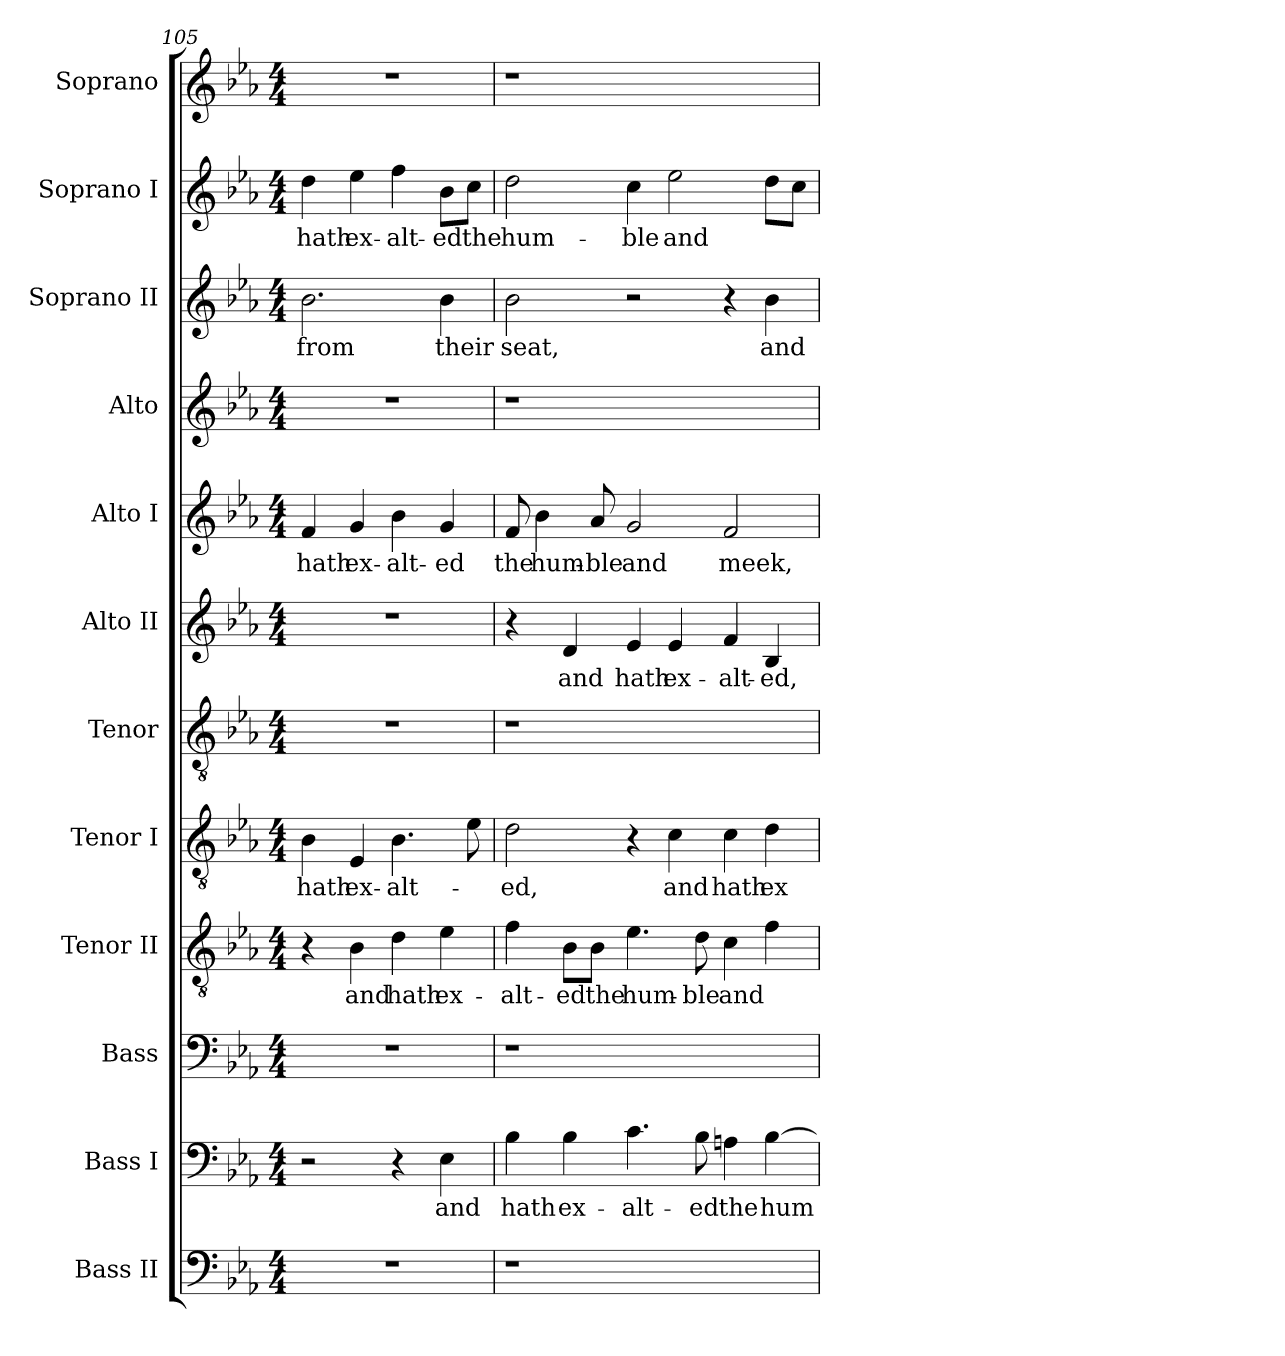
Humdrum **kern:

**kern	**kern	**text	**kern	**kern	**text	**kern	**text	**kern	**kern	**text	**kern	**text	**kern	**kern	**text	**kern	**text	**kern
*part12	*part11	*part11	*part10	*part9	*part9	*part8	*part8	*part7	*part6	*part6	*part5	*part5	*part4	*part3	*part3	*part2	*part2	*part1
*staff12	*staff11	*staff11	*staff10	*staff9	*staff9	*staff8	*staff8	*staff7	*staff6	*staff6	*staff5	*staff5	*staff4	*staff3	*staff3	*staff2	*staff2	*staff1
*I"Bass II	*I"Bass I	*	*I"Bass	*I"Tenor II	*	*I"Tenor I	*	*I"Tenor	*I"Alto II	*	*I"Alto I	*	*I"Alto	*I"Soprano II	*	*I"Soprano I	*	*I"Soprano
*I'BII	*I'BI	*	*I'B	*I'TII	*	*I'TI	*	*I'T	*I'AII	*	*I'AI	*	*I'A	*I'SII	*	*I'SI	*	*I'S
!!LO:PB:g=z
*clefF4	*clefF4	*	*clefF4	*clefGv2	*	*clefGv2	*	*clefGv2	*clefG2	*	*clefG2	*	*clefG2	*clefG2	*	*clefG2	*	*clefG2
*ITrd7c12	*	*	*ITrd7c12	*ITrd7c12	*	*ITrd7c12	*	*ITrd7c12	*	*	*	*	*	*	*	*	*	*
*k[b-e-a-]	*k[b-e-a-]	*	*k[b-e-a-]	*k[b-e-a-]	*	*k[b-e-a-]	*	*k[b-e-a-]	*k[b-e-a-]	*	*k[b-e-a-]	*	*k[b-e-a-]	*k[b-e-a-]	*	*k[b-e-a-]	*	*k[b-e-a-]
*E-:	*E-:	*	*E-:	*E-:	*	*E-:	*	*E-:	*E-:	*	*E-:	*	*E-:	*E-:	*	*E-:	*	*E-:
*M4/4	*M4/4	*	*M4/4	*M4/4	*	*M4/4	*	*M4/4	*M4/4	*	*M4/4	*	*M4/4	*M4/4	*	*M4/4	*	*M4/4
=105	=105	=105	=105	=105	=105	=105	=105	=105	=105	=105	=105	=105	=105	=105	=105	=105	=105	=105
!	!	!	!	!	!	!	!LO:LY:b:color=#000000	!	!	!	!	!	!	!	!	!	!	!
!	!	!	!	!	!	!	!	!	!	!	!	!LO:LY:b:color=#000000	!	!	!	!	!	!
!	!	!	!	!	!	!	!	!	!	!	!	!	!	!	!LO:LY:b:color=#000000	!	!	!
!	!	!	!	!	!	!	!	!	!	!	!	!	!	!	!	!	!LO:LY:b:color=#000000	!
1r	2r	.	1r	4r	.	4BB-i\	hath	1r	1r	.	4fi/	hath	1r	2.b-i\	from	4ddi\	hath	1r
!	!	!	!	!	!LO:LY:b:color=#000000	!	!	!	!	!	!	!	!	!	!	!	!	!
!	!	!	!	!	!	!	!LO:LY:b:color=#000000	!	!	!	!	!	!	!	!	!	!	!
!	!	!	!	!	!	!	!	!	!	!	!	!LO:LY:b:color=#000000	!	!	!	!	!	!
!	!	!	!	!	!	!	!	!	!	!	!	!	!	!	!	!	!LO:LY:b:color=#000000	!
.	.	.	.	4BB-i\	and	4EE-i/	ex-	.	.	.	4gi/	ex-	.	.	.	4ee-i\	ex-	.
!	!	!	!	!	!LO:LY:b:color=#000000	!	!	!	!	!	!	!	!	!	!	!	!	!
!	!	!	!	!	!	!	!LO:LY:b:color=#000000	!	!	!	!	!	!	!	!	!	!	!
!	!	!	!	!	!	!	!	!	!	!	!	!LO:LY:b:color=#000000	!	!	!	!	!	!
!	!	!	!	!	!	!	!	!	!	!	!	!	!	!	!	!	!LO:LY:b:color=#000000	!
.	4r	.	.	4Di\	hath	4.BB-i\	-alt-	.	.	.	4b-i\	-alt-	.	.	.	4ffi\	-alt-	.
!	!	!LO:LY:b:color=#000000	!	!	!	!	!	!	!	!	!	!	!	!	!	!	!	!
!	!	!	!	!	!LO:LY:b:color=#000000	!	!	!	!	!	!	!	!	!	!	!	!	!
!	!	!	!	!	!	!	!	!	!	!	!	!LO:LY:b:color=#000000	!	!	!	!	!	!
!	!	!	!	!	!	!	!	!	!	!	!	!	!	!	!LO:LY:b:color=#000000	!	!	!
!	!	!	!	!	!	!	!	!	!	!	!	!	!	!	!	!	!LO:LY:b:color=#000000	!
.	4E-i\	and	.	4E-i\	ex-	.	.	.	.	.	4gi/	-ed	.	4b-i\	their	8b-i\L	-ed	.
!	!	!	!	!	!	!	!	!	!	!	!	!	!	!	!	!	!LO:LY:b:color=#000000	!
.	.	.	.	.	.	8E-i\	.	.	.	.	.	.	.	.	.	8cci\J	the	.
=106	=106	=106	=106	=106	=106	=106	=106	=106	=106	=106	=106	=106	=106	=106	=106	=106	=106	=106
!LO:N:vis=1	!	!	!	!	!	!	!	!	!	!	!	!	!	!	!	!	!	!
!	!	!LO:LY:b:color=#000000	!LO:N:vis=1	!	!	!	!	!	!	!	!	!	!	!	!	!	!	!
!	!	!	!	!	!LO:LY:b:color=#000000	!	!	!	!	!	!	!	!	!	!	!	!	!
!	!	!	!	!	!	!	!LO:LY:b:color=#000000	!LO:N:vis=1	!	!	!	!	!	!	!	!	!	!
!	!	!	!	!	!	!	!	!	!	!	!	!LO:LY:b:color=#000000	!LO:N:vis=1	!	!	!	!	!
!	!	!	!	!	!	!	!	!	!	!	!	!	!	!	!LO:LY:b:color=#000000	!	!	!
!	!	!	!	!	!	!	!	!	!	!	!	!	!	!	!	!	!LO:LY:b:color=#000000	!LO:N:vis=1
1r	4B-i\	hath	1r	4Fi\	-alt-	2Di\	-ed,	1r	4r	.	8fi/	the	1r	2b-i\	seat,	2ddi\	hum-	1r
!	!	!	!	!	!	!	!	!	!	!	!	!LO:LY:b:color=#000000	!	!	!	!	!	!
.	.	.	.	.	.	.	.	.	.	.	4b-i\	hum-	.	.	.	.	.	.
!	!	!LO:LY:b:color=#000000	!	!	!	!	!	!	!	!	!	!	!	!	!	!	!	!
!	!	!	!	!	!LO:LY:b:color=#000000	!	!	!	!	!	!	!	!	!	!	!	!	!
!	!	!	!	!	!	!	!	!	!	!LO:LY:b:color=#000000	!	!	!	!	!	!	!	!
.	4B-i\	ex-	.	8BB-i\L	-ed	.	.	.	4di/	and	.	.	.	.	.	.	.	.
!	!	!	!	!	!LO:LY:b:color=#000000	!	!	!	!	!	!	!	!	!	!	!	!	!
!	!	!	!	!	!	!	!	!	!	!	!	!LO:LY:b:color=#000000	!	!	!	!	!	!
.	.	.	.	8BB-i\J	the	.	.	.	.	.	8a-i/	-ble	.	.	.	.	.	.
!	!	!LO:LY:b:color=#000000	!	!	!	!	!	!	!	!	!	!	!	!	!	!	!	!
!	!	!	!	!	!LO:LY:b:color=#000000	!	!	!	!	!	!	!	!	!	!	!	!	!
!	!	!	!	!	!	!	!	!	!	!LO:LY:b:color=#000000	!	!	!	!	!	!	!	!
!	!	!	!	!	!	!	!	!	!	!	!	!LO:LY:b:color=#000000	!	!	!	!	!	!
!	!	!	!	!	!	!	!	!	!	!	!	!	!	!	!	!	!LO:LY:b:color=#000000	!
.	4.ci\	-alt-	.	4.E-i\	hum-	4r	.	.	4e-i/	hath	2gi/	and	.	2r	.	4cci\	-ble	.
!	!	!	!	!	!	!	!LO:LY:b:color=#000000	!	!	!	!	!	!	!	!	!	!	!
!	!	!	!	!	!	!	!	!	!	!LO:LY:b:color=#000000	!	!	!	!	!	!	!	!
!	!	!	!	!	!	!	!	!	!	!	!	!	!	!	!	!	!LO:LY:b:color=#000000	!
.	.	.	.	.	.	4Ci\	and	.	4e-i/	ex-	.	.	.	.	.	2ee-i\	and	.
!	!	!LO:LY:b:color=#000000	!	!	!	!	!	!	!	!	!	!	!	!	!	!	!	!
!	!	!	!	!	!LO:LY:b:color=#000000	!	!	!	!	!	!	!	!	!	!	!	!	!
.	8B-i\	-ed	.	8Di\	-ble	.	.	.	.	.	.	.	.	.	.	.	.	.
!	!	!LO:LY:b:color=#000000	!	!	!	!	!	!	!	!	!	!	!	!	!	!	!	!
!	!	!	!	!	!LO:LY:b:color=#000000	!	!	!	!	!	!	!	!	!	!	!	!	!
!	!	!	!	!	!	!	!LO:LY:b:color=#000000	!	!	!	!	!	!	!	!	!	!	!
!	!	!	!	!	!	!	!	!	!	!LO:LY:b:color=#000000	!	!	!	!	!	!	!	!
!	!	!	!	!	!	!	!	!	!	!	!	!LO:LY:b:color=#000000	!	!	!	!	!	!
2ryy	4Ani\	the	2ryy	4Ci\	and	4Ci\	hath	2ryy	4fi/	-alt-	2fi/	meek,	2ryy	4r	.	.	.	2ryy
!	!	!LO:LY:b:color=#000000	!	!	!	!	!	!	!	!	!	!	!	!	!	!	!	!
!	!	!	!	!	!	!	!LO:LY:b:color=#000000	!	!	!	!	!	!	!	!	!	!	!
!	!	!	!	!	!	!	!	!	!	!LO:LY:b:color=#000000	!	!	!	!	!	!	!	!
!	!	!	!	!	!	!	!	!	!	!	!	!	!	!	!LO:LY:b:color=#000000	!	!	!
.	[>4B-i\	hum-	.	4Fi\	.	4Di\	ex-	.	4B-i/	-ed,	.	.	.	4b-i\	and	8ddi\L	.	.
.	.	.	.	.	.	.	.	.	.	.	.	.	.	.	.	8cci\J	.	.
=	=	=	=	=	=	=	=	=	=	=	=	=	=	=	=	=	=	=
*-	*-	*-	*-	*-	*-	*-	*-	*-	*-	*-	*-	*-	*-	*-	*-	*-	*-	*-
